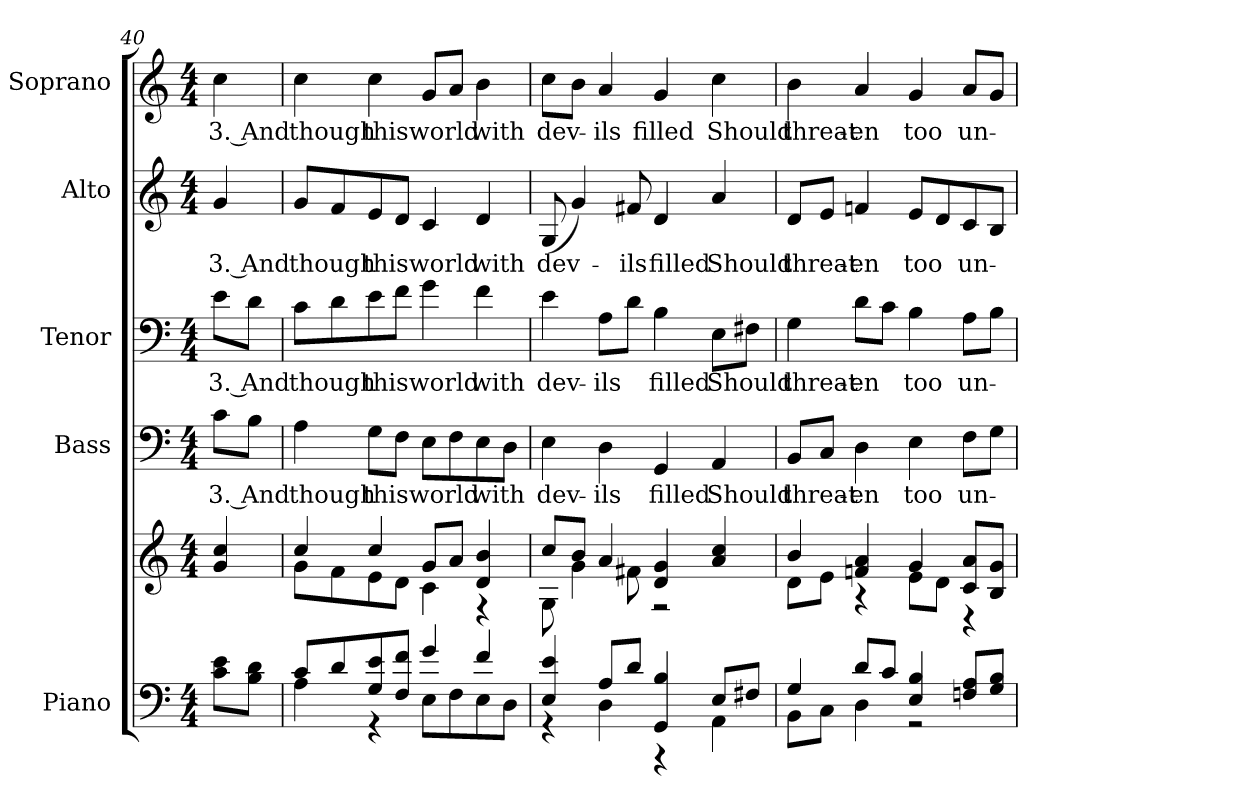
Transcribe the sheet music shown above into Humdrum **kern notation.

**kern	**kern	**kern	**text	**kern	**text	**kern	**text	**kern	**text
*part5	*part5	*part4	*part4	*part3	*part3	*part2	*part2	*part1	*part1
*staff6	*staff5	*staff4	*staff4	*staff3	*staff3	*staff2	*staff2	*staff1	*staff1
*I"Piano	*	*I"Bass	*	*I"Tenor	*	*I"Alto	*	*I"Soprano	*
*I'Pno.	*	*I'B.	*	*I'T.	*	*I'A.	*	*I'S.	*
*clefF4	*clefG2	*clefF4	*	*clefF4	*	*clefG2	*	*clefG2	*
*k[]	*k[]	*k[]	*	*k[]	*	*k[]	*	*k[]	*
*C:	*C:	*C:	*	*C:	*	*C:	*	*C:	*
*M4/4	*M4/4	*M4/4	*	*M4/4	*	*M4/4	*	*M4/4	*
=40	=40	=40	=40	=40	=40	=40	=40	=40	=40
!	!	!	!LO:LY:b:color=#000000	!	!	!	!	!	!
!	!	!	!	!	!LO:LY:b:color=#000000	!	!	!	!
!	!	!	!	!	!	!	!LO:LY:b:color=#000000	!	!
!	!	!	!	!	!	!	!	!	!LO:LY:b:color=#000000
8ci\ 8eiL	4gi/ 4cci	8ci\L	3. And	8ei\L	3. And	4gi/	3. And	4cci\	3. And
8Bi\ 8diJ	.	8Bi\J	.	8di\J	.	.	.	.	.
=41	=41	=41	=41	=41	=41	=41	=41	=41	=41
*^	*^	*	*	*	*	*	*	*	*
!	!	!	!	!	!LO:LY:b:color=#000000	!	!	!	!	!	!
!	!	!	!	!	!	!	!LO:LY:b:color=#000000	!	!	!	!
!	!	!	!	!	!	!	!	!	!LO:LY:b:color=#000000	!	!
!	!	!	!	!	!	!	!	!	!	!	!LO:LY:b:color=#000000
8ci/L	4Ai\	4cci/	8gi\L	4Ai\	though	8ci\L	though	8gi/L	though	4cci\	though
8di/	.	.	8fi\	.	.	8di\	.	8fi/	.	.	.
!	!	!	!	!	!LO:LY:b:color=#000000	!	!	!	!	!	!
!	!	!	!	!	!	!	!LO:LY:b:color=#000000	!	!	!	!
!	!	!	!	!	!	!	!	!	!LO:LY:b:color=#000000	!	!
!	!	!	!	!	!	!	!	!	!	!	!LO:LY:b:color=#000000
8Gi/ 8ei	4r	4cci/	8ei\	8Gi\L	this	8ei\	this	8ei/	this	4cci\	this
8Fi/ 8fiJ	.	.	8di\J	8Fi\J	.	8fi\J	.	8di/J	.	.	.
!	!	!	!	!	!LO:LY:b:color=#000000	!	!	!	!	!	!
!	!	!	!	!	!	!	!LO:LY:b:color=#000000	!	!	!	!
!	!	!	!	!	!	!	!	!	!LO:LY:b:color=#000000	!	!
!	!	!	!	!	!	!	!	!	!	!	!LO:LY:b:color=#000000
4gi/	8Ei\L	8gi/L	4ci\	8Ei\L	world	4gi\	world	4ci/	world	8gi/L	world
.	8Fi\	8ai/J	.	8Fi\	.	.	.	.	.	8ai/J	.
!	!	!	!	!	!LO:LY:b:color=#000000	!	!	!	!	!	!
!	!	!	!	!	!	!	!LO:LY:b:color=#000000	!	!	!	!
!	!	!	!	!	!	!	!	!	!LO:LY:b:color=#000000	!	!
!	!	!	!	!	!	!	!	!	!	!	!LO:LY:b:color=#000000
4fi/	8Ei\	4di/ 4bi	4r	8Ei\	with	4fi\	with	4di/	with	4bi\	with
.	8Di\J	.	.	8Di\J	.	.	.	.	.	.	.
!!LO:PB:g=z
=42	=42	=42	=42	=42	=42	=42	=42	=42	=42	=42	=42
!	!	!	!	!	!LO:LY:b:color=#000000	!	!	!	!	!	!
!	!	!	!	!	!	!	!LO:LY:b:color=#000000	!	!	!	!
!	!	!	!	!	!	!	!	!	!LO:LY:b:color=#000000	!	!
!	!	!	!	!	!	!	!	!	!	!	!LO:LY:b:color=#000000
4Ei/ 4ei	4r	8cci/L	8Gi\	4Ei\	dev-	4ei\	dev-	(8Gi/	dev-	8cci\L	dev-
.	.	8bi/J	4gi\	.	.	.	.	4gi/)	.	8bi\J	.
!	!	!	!	!	!LO:LY:b:color=#000000	!	!	!	!	!	!
!	!	!	!	!	!	!	!LO:LY:b:color=#000000	!	!	!	!
!	!	!	!	!	!	!	!	!	!	!	!LO:LY:b:color=#000000
8Ai/L	4Di\	4ai/	.	4Di\	-ils	8Ai\L	-ils	.	.	4ai/	-ils
!	!	!	!	!	!	!	!	!	!LO:LY:b:color=#000000	!	!
8di/J	.	.	8f#Xi\	.	.	8di\J	.	8f#Xi/	-ils	.	.
!	!	!	!	!	!LO:LY:b:color=#000000	!	!	!	!	!	!
!	!	!	!	!	!	!	!LO:LY:b:color=#000000	!	!	!	!
!	!	!	!	!	!	!	!	!	!LO:LY:b:color=#000000	!	!
!	!	!	!	!	!	!	!	!	!	!	!LO:LY:b:color=#000000
4GGi/ 4Bi	4r	4di/ 4gi	2r	4GGi/	filled	4Bi\	filled	4di/	filled	4gi/	filled
!	!	!	!	!	!LO:LY:b:color=#000000	!	!	!	!	!	!
!	!	!	!	!	!	!	!LO:LY:b:color=#000000	!	!	!	!
!	!	!	!	!	!	!	!	!	!LO:LY:b:color=#000000	!	!
!	!	!	!	!	!	!	!	!	!	!	!LO:LY:b:color=#000000
8Ei/L	4AAi\	4ai/ 4cci	.	4AAi/	Should	8Ei\L	Should	4ai/	Should	4cci\	Should
8F#Xi/J	.	.	.	.	.	8F#Xi\J	.	.	.	.	.
!!LO:PB:g=z
=43	=43	=43	=43	=43	=43	=43	=43	=43	=43	=43	=43
!	!	!	!	!	!LO:LY:b:color=#000000	!	!	!	!	!	!
!	!	!	!	!	!	!	!LO:LY:b:color=#000000	!	!	!	!
!	!	!	!	!	!	!	!	!	!LO:LY:b:color=#000000	!	!
!	!	!	!	!	!	!	!	!	!	!	!LO:LY:b:color=#000000
4Gi/	8BBi\L	4bi/	8di\L	8BBi/L	threat-	4Gi\	threat-	8di/L	threat-	4bi\	threat-
.	8Ci\J	.	8ei\J	8Ci/J	.	.	.	8ei/J	.	.	.
!	!	!	!	!	!LO:LY:b:color=#000000	!	!	!	!	!	!
!	!	!	!	!	!	!	!LO:LY:b:color=#000000	!	!	!	!
!	!	!	!	!	!	!	!	!	!LO:LY:b:color=#000000	!	!
!	!	!	!	!	!	!	!	!	!	!	!LO:LY:b:color=#000000
8di/L	4Di\	4fni/ 4ai	4r	4Di\	-en	8di\L	-en	4fni/	-en	4ai/	-en
8ci/J	.	.	.	.	.	8ci\J	.	.	.	.	.
!	!	!	!	!	!LO:LY:b:color=#000000	!	!	!	!	!	!
!	!	!	!	!	!	!	!LO:LY:b:color=#000000	!	!	!	!
!	!	!	!	!	!	!	!	!	!LO:LY:b:color=#000000	!	!
!	!	!	!	!	!	!	!	!	!	!	!LO:LY:b:color=#000000
4Ei/ 4Bi	2r	4gi/	8ei\L	4Ei\	too	4Bi\	too	8ei/L	too	4gi/	too
.	.	.	8di\J	.	.	.	.	8di/	.	.	.
!	!	!	!	!	!LO:LY:b:color=#000000	!	!	!	!	!	!
!	!	!	!	!	!	!	!LO:LY:b:color=#000000	!	!	!	!
!	!	!	!	!	!	!	!	!	!LO:LY:b:color=#000000	!	!
!	!	!	!	!	!	!	!	!	!	!	!LO:LY:b:color=#000000
8Fni/ 8AiL	.	8ci/ 8aiL	4r	8Fi\L	un-	8Ai\L	un-	8ci/	un-	8ai/L	un-
8Gi/ 8BiJ	.	8Bi/ 8giJ	.	8Gi\J	.	8Bi\J	.	8Bi/J	.	8gi/J	.
*v	*v	*	*	*	*	*	*	*	*	*	*
*	*v	*v	*	*	*	*	*	*	*	*
=	=	=	=	=	=	=	=	=	=
*-	*-	*-	*-	*-	*-	*-	*-	*-	*-
